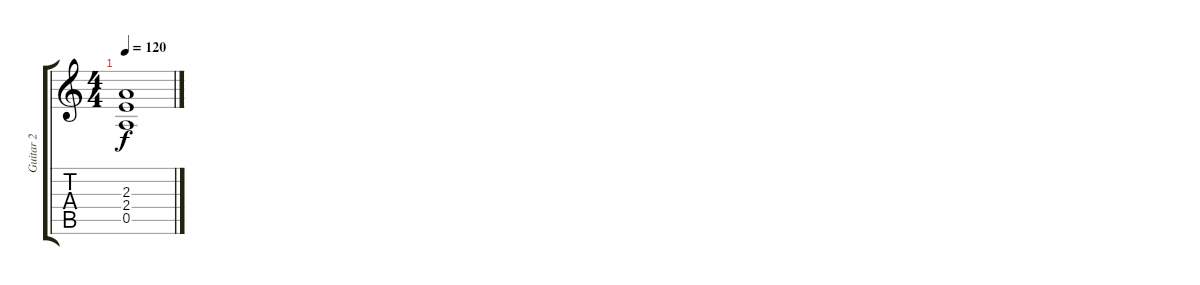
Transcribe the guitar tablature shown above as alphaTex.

\track ("Guitar 2" "Guitar 2") {instrument distortionguitar}
\staff {score tabs}
\tuning (E4 B3 G3 D3 A2 E2) {hide}
\ts (4 4)
\tempo 120
\clef g2
\ks c
(2.3 2.4 0.5).1{dy f}
